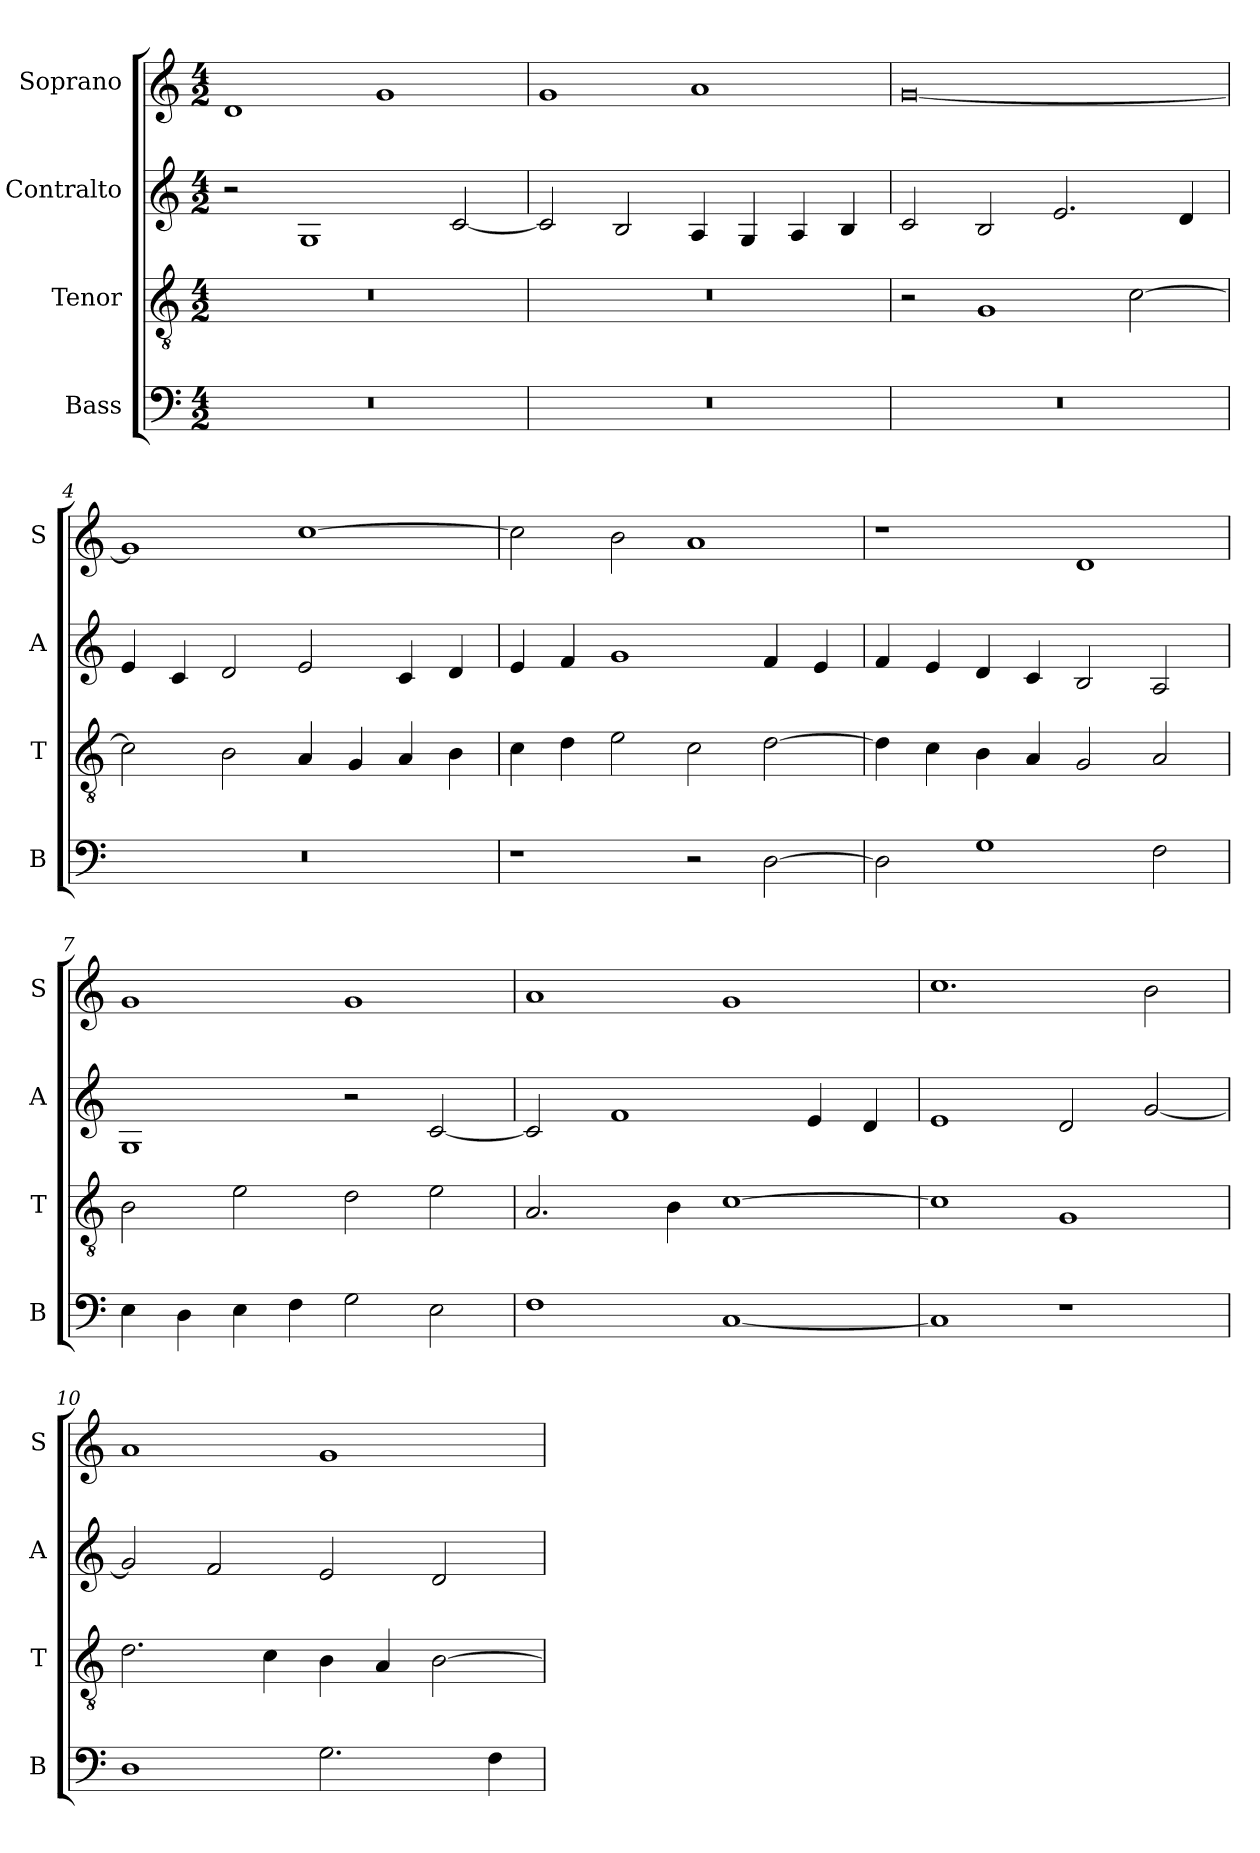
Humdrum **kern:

**kern	**kern	**kern	**kern
*part4	*part3	*part2	*part1
*staff4	*staff3	*staff2	*staff1
*I"Bass	*I"Tenor	*I"Contralto	*I"Soprano
*I'B	*I'T	*I'A	*I'S
*clefF4	*clefGv2	*clefG2	*clefG2
*k[]	*k[]	*k[]	*k[]
*G:mix	*G:mix	*G:mix	*G:mix
*M4/2	*M4/2	*M4/2	*M4/2
=1	=1	=1	=1
0r	0r	2r	1d
.	.	1G	.
.	.	.	1g
.	.	[2c	.
=2	=2	=2	=2
0r	0r	2c]	1g
.	.	2B	.
.	.	4A	1a
.	.	4G	.
.	.	4A	.
.	.	4B	.
=3	=3	=3	=3
0r	2r	2c	[0g
.	1G	2B	.
.	.	2.e	.
.	[2c	.	.
.	.	4d	.
=4	=4	=4	=4
0r	2c]	4e	1g]
.	.	4c	.
.	2B	2d	.
.	4A	2e	[1cc
.	4G	.	.
.	4A	4c	.
.	4B	4d	.
=5	=5	=5	=5
1r	4c	4e	2cc]
.	4d	4f	.
.	2e	1g	2b
2r	2c	.	1a
[2D	[2d	4f	.
.	.	4e	.
=6	=6	=6	=6
2D]	4d]	4f	1r
.	4c	4e	.
1G	4B	4d	.
.	4A	4c	.
.	2G	2B	1d
2F	2A	2A	.
=7	=7	=7	=7
4E	2B	1G	1g
4D	.	.	.
4E	2e	.	.
4F	.	.	.
2G	2d	2r	1g
2E	2e	[2c	.
=8	=8	=8	=8
1F	2.A	2c]	1a
.	.	1f	.
.	4B	.	.
[1C	[1c	.	1g
.	.	4e	.
.	.	4d	.
=9	=9	=9	=9
1C]	1c]	1e	1.cc
1r	1G	2d	.
.	.	[2g	2b
=10	=10	=10	=10
1D	2.d	2g]	1a
.	.	2f	.
.	4c	.	.
2.G	4B	2e	1g
.	4A	.	.
.	[2B	2d	.
4F	.	.	.
=	=	=	=
*-	*-	*-	*-
